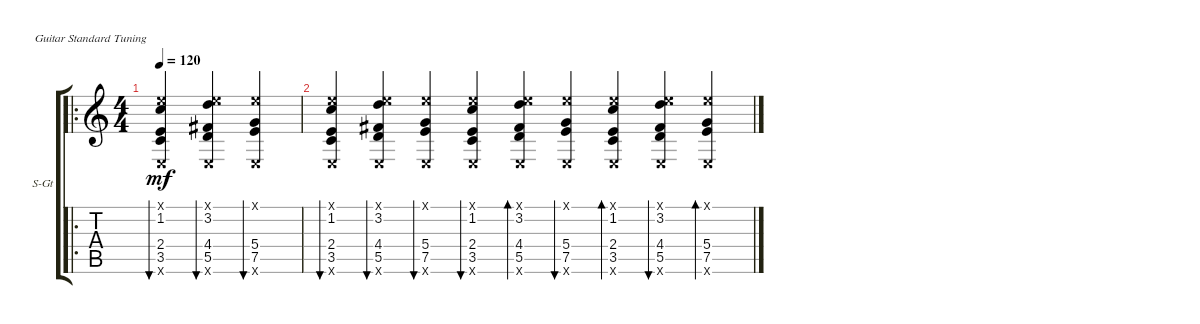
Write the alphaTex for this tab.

\defaultSystemsLayout 4
\bracketExtendMode groupsimilarinstruments
\firstSystemTrackNameOrientation horizontal
\otherSystemsTrackNameOrientation horizontal
\track ("Steel Guitar" "S-Gt") {instrument acousticguitarsteel}
\staff {score tabs}
\tuning (E4 B3 G3 D3 A2 E2)
\ro
\ts (4 4)
\tempo 120
\clef g2
\ks c
(1.2 2.4 3.5 0.6{x} 0.1{x}).4{bu 478 dy mf instrument acousticguitarsteel} (3.2 4.4 5.5 0.6{x} 0.1{x}).4{bu 477} (5.4 7.5 0.6{x} 0.1{x}).4{bu 477} |
(1.2 2.4 3.5 0.6{x} 0.1{x}).4{bu 477} (3.2 4.4 5.5 0.6{x} 0.1{x}).4{bu 477} (5.4 7.5 0.6{x} 0.1{x}).4{bu 477} (1.2 2.4 3.5 0.6{x} 0.1{x}).4{bu 477} (3.2 4.4 5.5 0.6{x} 0.1{x}).4{bd 477} (5.4 7.5 0.6{x} 0.1{x}).4{bu 477} (1.2 2.4 3.5 0.6{x} 0.1{x}).4{bd 477} (3.2 4.4 5.5 0.6{x} 0.1{x}).4{bu 477} (5.4 7.5 0.6{x} 0.1{x}).4{bd 477}
